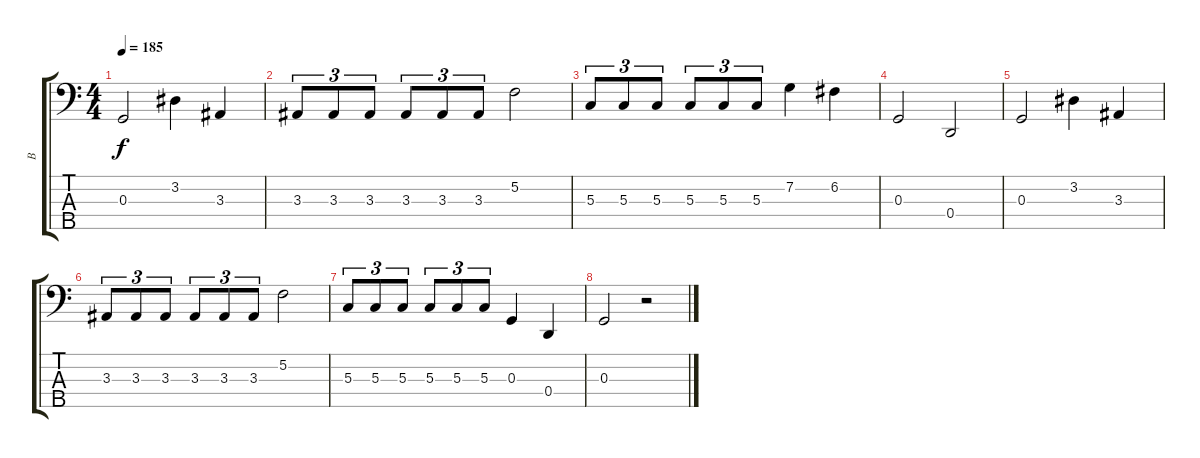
\track ("B" "B") {instrument electricbasspick}
\staff {score tabs}
\tuning (F2 C2 G1 D1 A0) {hide}
\ts (4 4)
\tempo 185
\clef f4
\ks c
0.3.2{dy f} 3.2.4 3.3.4 |
3.3.8{tu (3 2)} 3.3.8{tu (3 2)} 3.3.8{tu (3 2)} 3.3.8{tu (3 2)} 3.3.8{tu (3 2)} 3.3.8{tu (3 2)} 5.2.2 |
5.3.8{tu (3 2)} 5.3.8{tu (3 2)} 5.3.8{tu (3 2)} 5.3.8{tu (3 2)} 5.3.8{tu (3 2)} 5.3.8{tu (3 2)} 7.2.4 6.2.4 |
0.3.2 0.4.2 |
0.3.2 3.2.4 3.3.4 |
3.3.8{tu (3 2)} 3.3.8{tu (3 2)} 3.3.8{tu (3 2)} 3.3.8{tu (3 2)} 3.3.8{tu (3 2)} 3.3.8{tu (3 2)} 5.2.2 |
5.3.8{tu (3 2)} 5.3.8{tu (3 2)} 5.3.8{tu (3 2)} 5.3.8{tu (3 2)} 5.3.8{tu (3 2)} 5.3.8{tu (3 2)} 0.3.4 0.4.4 |
0.3.2 r.2
